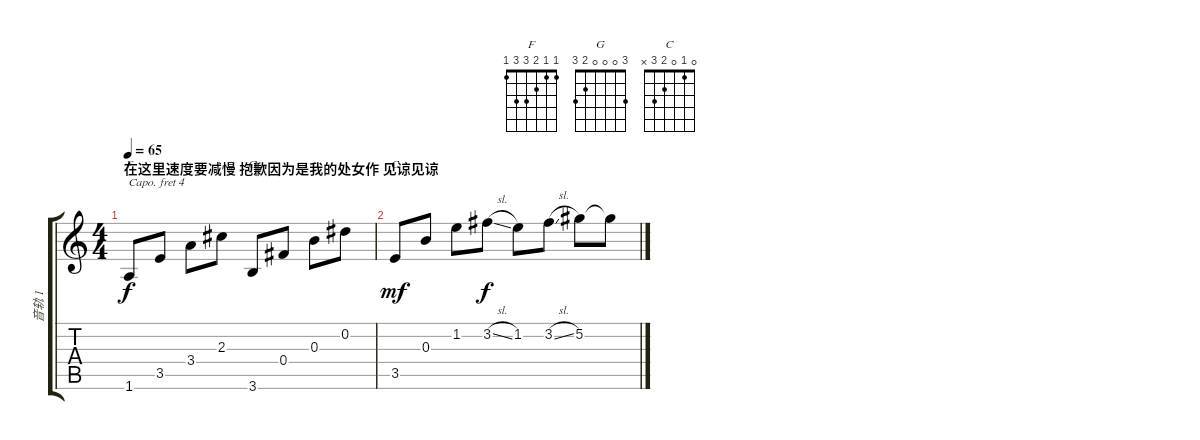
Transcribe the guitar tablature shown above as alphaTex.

\track ("音轨 1" "音轨 1") {instrument acousticguitarsteel}
\staff {score tabs}
\capo 4
\tuning (E4 B3 G3 D3 A2 E2) {hide}
\chord ("F" 1 1 2 3 3 1) {barre 0}
\chord ("G" 3 0 0 0 2 3)
\chord ("C" 0 1 0 2 3 x)
\ts (4 4)
\section ("" "在这里速度要减慢 抱歉因为是我的处女作 见谅见谅")
\tempo 65
\clef g2
\ks c
1.6.8{ch "F" dy f} 3.5.8 3.4.8 2.3.8 3.6.8{ch "G"} 0.4.8 0.3.8 0.2.8 |
3.5.8{ch "C" dy mf} 0.3.8 1.2.8 3.2{sl}.8{dy f} 1.2.8 3.2{sl}.8 5.2.8 5.2{t}.8
